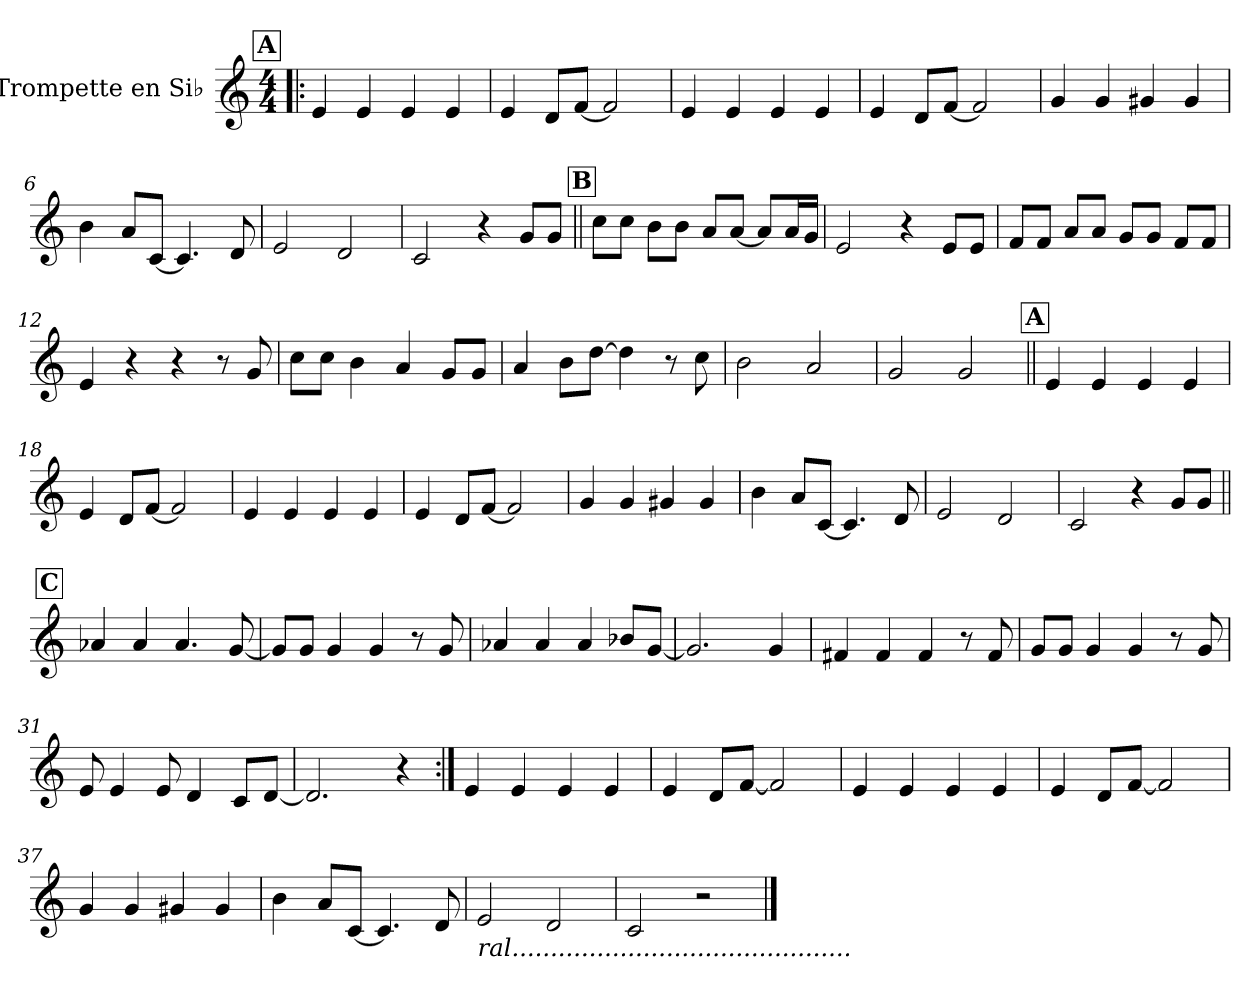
**kern
*part1
*staff1
*I"Trompette en Si♭
*I'Tromp. Si♭
*clefG2
*ITrd1c2
*k[b-e-]
*M4/4
!!LO:REH:place=s1:a:B:fs=14:t=A
=1!|:
4d/
4d/
4d/
4d/
=2
4d/
8c/L
[8e-/J
2e-/]
=3
4d/
4d/
4d/
4d/
=4
4d/
8c/L
[8e-/J
2e-/]
!!LO:LB:g=z
=5
4f/
4f/
4f#X/
4f#/
=6
4a\
8g/L
[8B-/J
4.B-/]
8c/
=7
2d/
2c/
=8
2B-/
4r
8f/L
8f/J
!!LO:LB:g=z
!!LO:REH:place=s1:a:B:fs=14:t=B
=9||
8b-\L
8b-\J
8a\L
8a\J
8g/L
[8g/J
8g/L]
16g/L
16f/JJ
=10
2d/
4r
8d/L
8d/J
=11
8e-/L
8e-/J
8g/L
8g/J
8f/L
8f/J
8e-/L
8e-/J
=12
4d/
4r
4r
8r
8f/
!!LO:LB:g=z
=13
8b-\L
8b-\J
4a\
4g/
8f/L
8f/J
=14
4g/
8a\L
[8cc\J
4cc\]
8r
8b-\
=15
2a\
2g/
=16
2f/
2f/
!!LO:LB:g=z
!!LO:REH:place=s1:a:B:fs=14:t=A
=17||
4d/
4d/
4d/
4d/
=18
4d/
8c/L
[8e-/J
2e-/]
=19
4d/
4d/
4d/
4d/
=20
4d/
8c/L
[8e-/J
2e-/]
!!LO:LB:g=z
=21
4f/
4f/
4f#X/
4f#/
=22
4a\
8g/L
[8B-/J
4.B-/]
8c/
=23
2d/
2c/
=24
2B-/
4r
8f/L
8f/J
!!LO:LB:g=z
!!LO:REH:place=s1:a:B:fs=14:t=C
=25||
4g-X/
4g-/
4.g-/
[8f/
=26
8f/L]
8f/J
4f/
4f/
8r
8f/
=27
4g-X/
4g-/
4g-/
8a-X/L
[8f/J
=28
2.f/]
4f/
!!LO:LB:g=z
=29
4en/
4e/
4e/
8r
8e/
=30
8f/L
8f/J
4f/
4f/
8r
8f/
=31
8d/
4d/
8d/
4c/
8B-/L
[8c/J
=32
2.c/]
4r
!!LO:LB:g=z
=33:|!
4d/
4d/
4d/
4d/
=34
4d/
8c/L
[8e-/J
2e-/]
=35
4d/
4d/
4d/
4d/
=36
4d/
8c/L
[8e-/J
2e-/]
!!LO:LB:g=z
=37
4f/
4f/
4f#X/
4f#/
=38
4a\
8g/L
[8B-/J
4.B-/]
8c/
=39
!LO:TX:b:i:t=ral............................................
2d/
2c/
=40
2B-/
2r
==
*-
